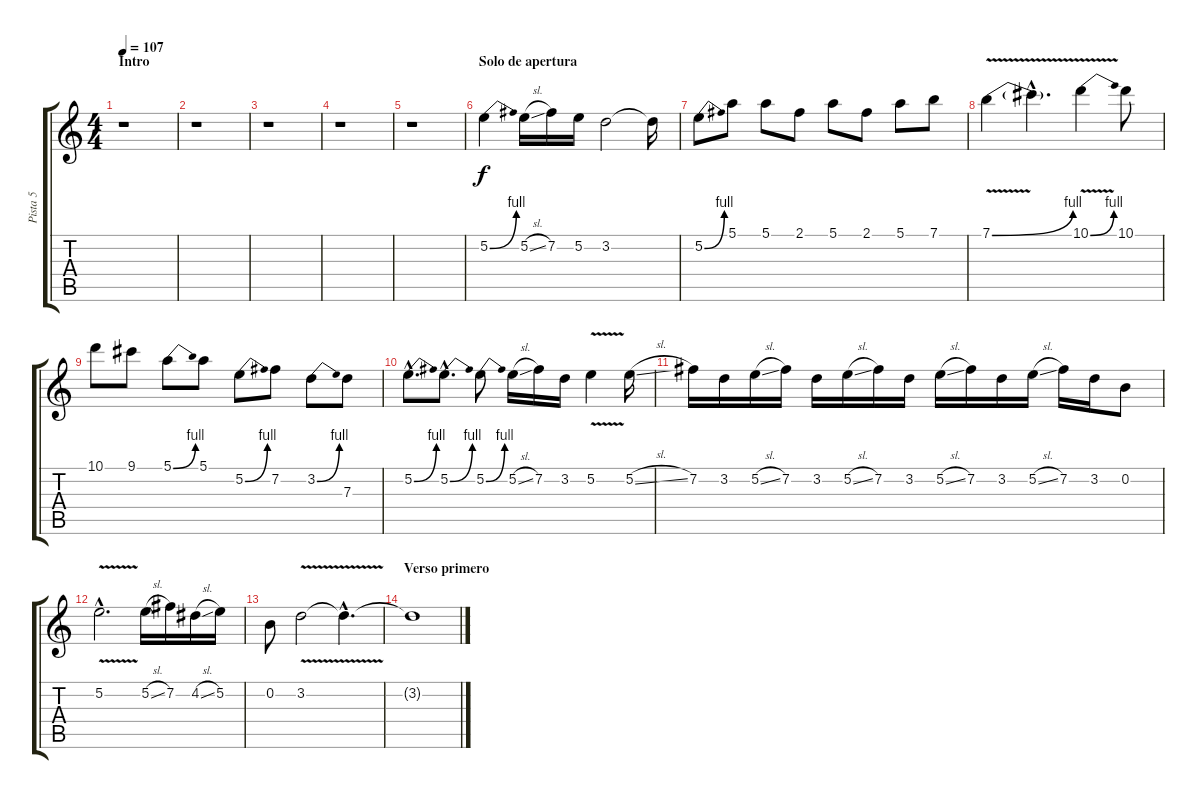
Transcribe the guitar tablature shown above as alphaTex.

\track ("Pista 5" "Pista 5") {instrument distortionguitar}
\staff {score tabs}
\tuning (E4 B3 G3 D3 A2 E2) {hide}
\ts (4 4)
\section ("" "Intro")
\tempo 107
\clef g2
\ks c
r.1{dy f instrument distortionguitar} |
r.1 |
r.1 |
r.1 |
r.1 |
\section ("" "Solo de apertura")
5.2{be (bend 0 0 60 4)}.4{volume 16} 5.2{sl}.16 7.2.16 5.2.16 3.2.2 3.2{t}.16 |
5.2{be (bend 0 0 60 4)}.8 5.1.8 5.1.8 2.1.8 5.1.8 2.1.8 5.1.8 7.1.8 |
7.1{be (bend 0 0 60 4) v}.4 7.1{hac t}.4{d} 10.1{be (bend 0 0 60 4) v}.4 10.1.8 |
10.1.8 9.1.8 5.1{be (bend 0 0 60 4)}.8 5.1.8 5.2{be (bend 0 0 60 4)}.8 7.2.8 3.2{be (bend 0 0 60 4)}.8 7.3.8 |
5.2{be (bend 0 0 60 4) hac}.8{d} 5.2{be (bend 0 0 60 4) hac}.8{d} 5.2{be (bend 0 0 60 4)}.8 5.2{sl}.16 7.2.16 3.2.16 5.2{v}.4 5.2{sl}.16 |
7.2.16 3.2.16 5.2{sl}.16 7.2.16 3.2.16 5.2{sl}.16 7.2.16 3.2.16 5.2{sl}.16 7.2.16 3.2.16 5.2{sl}.16 7.2.16 3.2.16 0.2.8 |
5.2{v hac}.2{d} 5.2{sl}.16 7.2.16 4.2{sl}.16 5.2.16 |
0.2.8 3.2{v}.2{volume 0} 3.2{hac t}.4{d} |
\section ("" "Verso primero")
3.2{t}.1
